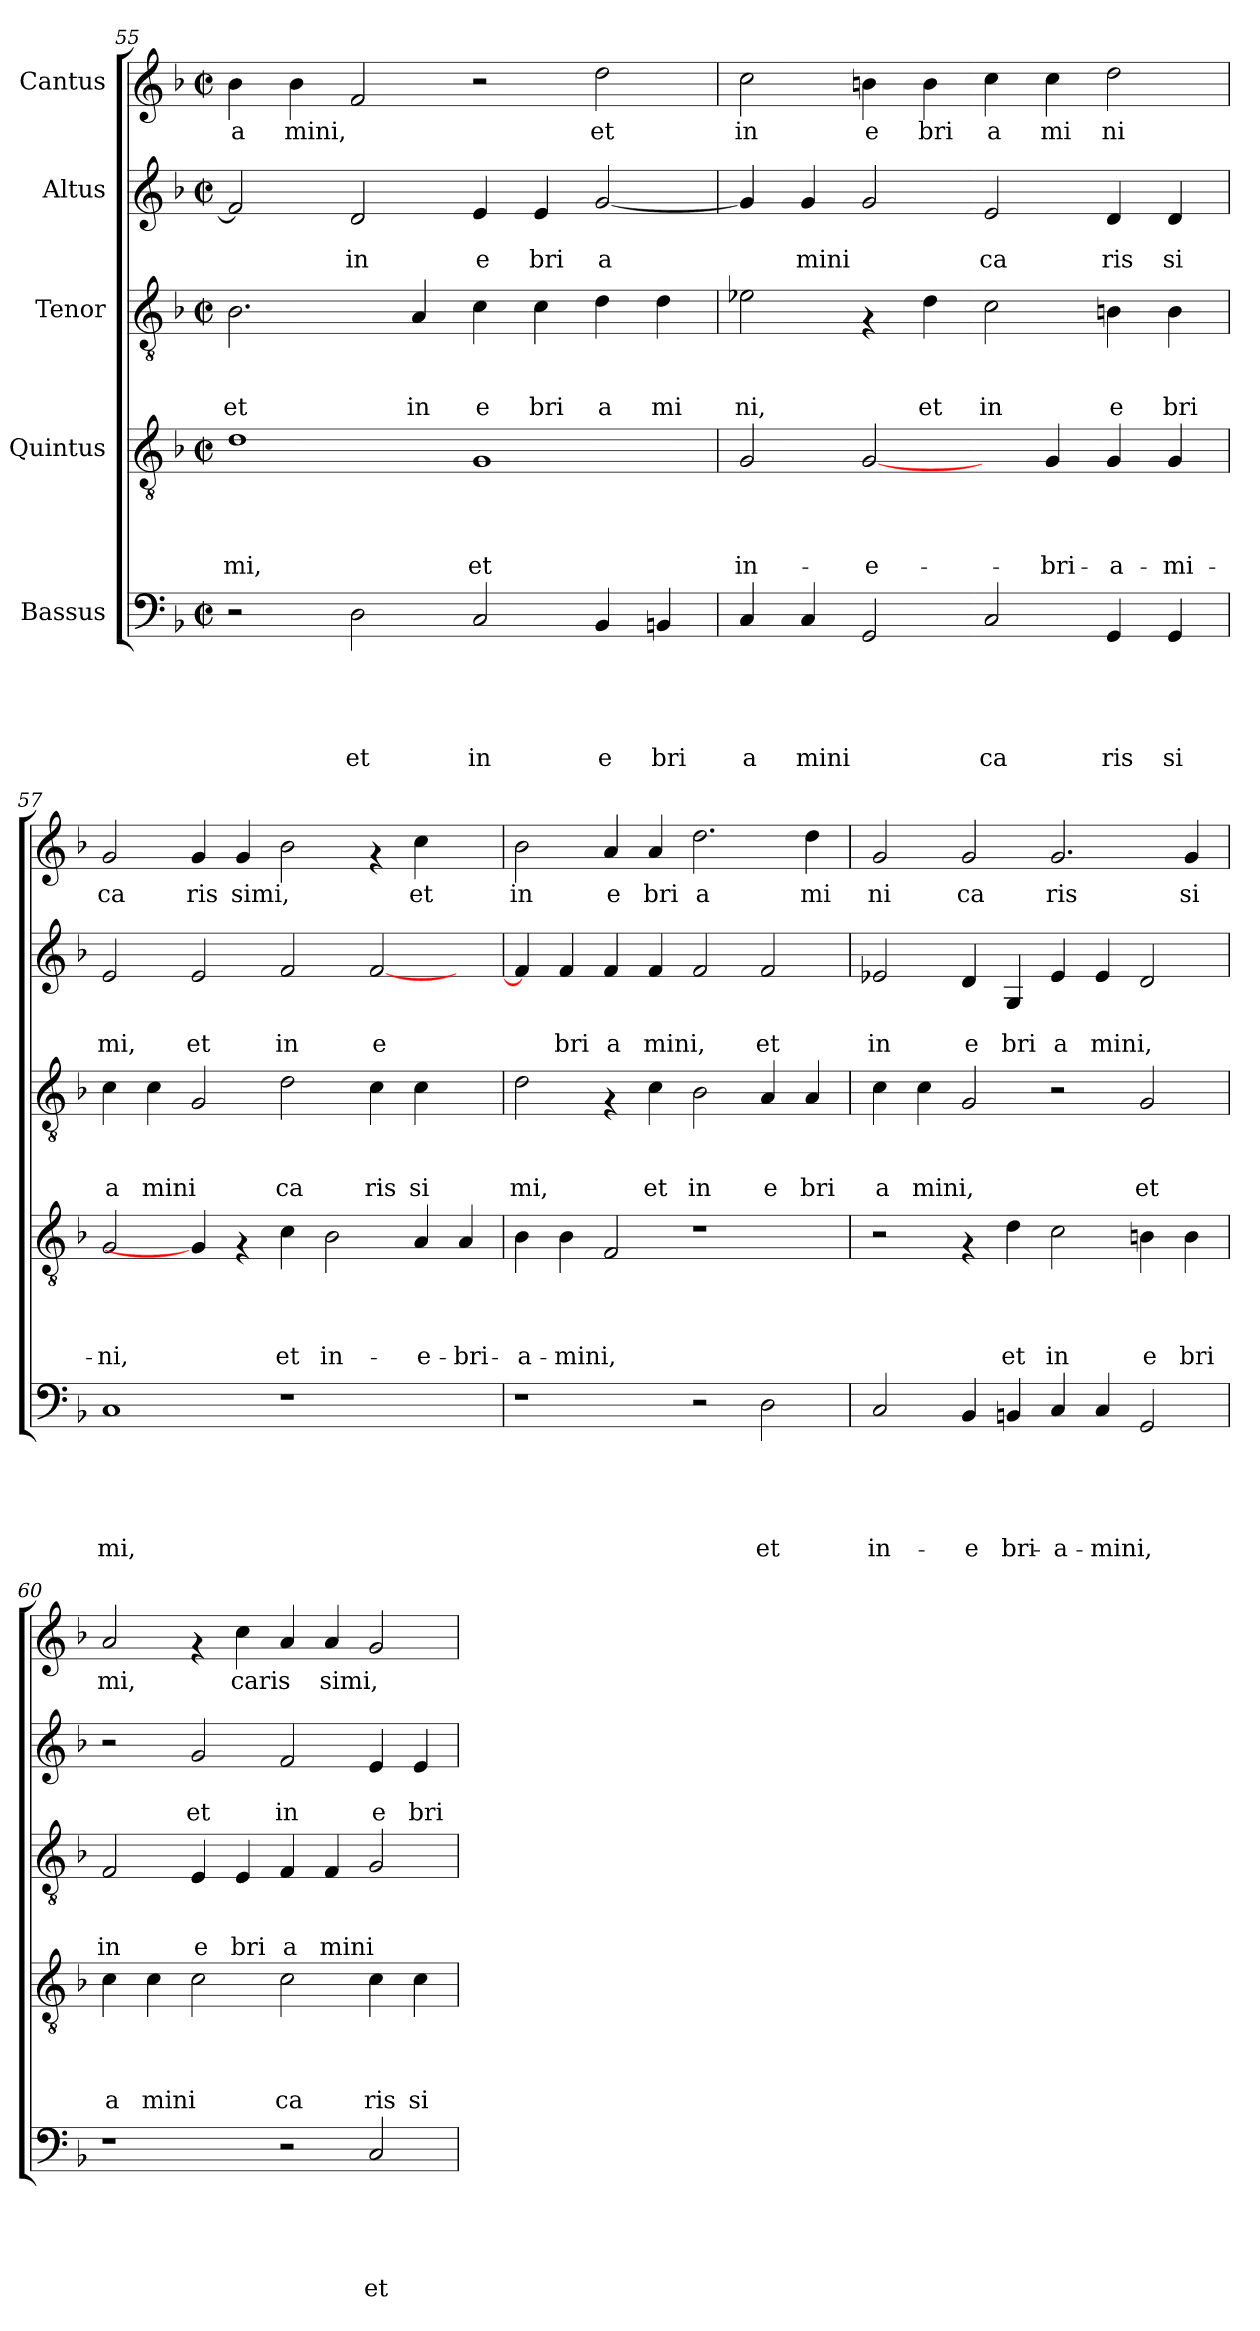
**kern	**text	**text	**text	**text	**text	**kern	**text	**text	**text	**text	**kern	**text	**text	**text	**kern	**text	**text	**kern	**text
*part5	*part5	*part5	*part5	*part5	*part5	*part4	*part4	*part4	*part4	*part4	*part3	*part3	*part3	*part3	*part2	*part2	*part2	*part1	*part1
*staff5	*staff5	*staff5	*staff5	*staff5	*staff5	*staff4	*staff4	*staff4	*staff4	*staff4	*staff3	*staff3	*staff3	*staff3	*staff2	*staff2	*staff2	*staff1	*staff1
*I"Bassus	*	*	*	*	*	*I"Quintus	*	*	*	*	*I"Tenor	*	*	*	*I"Altus	*	*	*I"Cantus	*
*clefF4	*	*	*	*	*	*clefGv2	*	*	*	*	*clefGv2	*	*	*	*clefG2	*	*	*clefG2	*
*k[b-]	*	*	*	*	*	*k[b-]	*	*	*	*	*k[b-]	*	*	*	*k[b-]	*	*	*k[b-]	*
*F:	*	*	*	*	*	*F:	*	*	*	*	*F:	*	*	*	*F:	*	*	*F:	*
*M2/2	*	*	*	*	*	*M2/2	*	*	*	*	*M2/2	*	*	*	*M2/2	*	*	*M2/2	*
*met(c|)	*	*	*	*	*	*met(c|)	*	*	*	*	*met(c|)	*	*	*	*met(c|)	*	*	*met(c|)	*
=55	=55	=55	=55	=55	=55	=55	=55	=55	=55	=55	=55	=55	=55	=55	=55	=55	=55	=55	=55
!	!	!	!	!	!	!	!	!	!	!LO:LY:b	!	!	!	!LO:LY:b	!	!	!	!	!LO:LY:b
2r	.	.	.	.	.	1d	.	.	.	-mi,	2.B-\	.	.	et	2f/]	.	.	4b-\	a
!	!	!	!	!	!	!	!	!	!	!	!	!	!	!	!	!	!	!	!LO:LY:b
.	.	.	.	.	.	.	.	.	.	.	.	.	.	.	.	.	.	4b-\	mini,
!	!	!	!	!	!LO:LY:b	!	!	!	!	!	!	!	!	!	!	!	!LO:LY:b	!	!
2D\	.	.	.	.	et	.	.	.	.	.	.	.	.	.	2d/	.	in	2f/	.
!	!	!	!	!	!	!	!	!	!	!	!	!	!	!LO:LY:b	!	!	!	!	!
.	.	.	.	.	.	.	.	.	.	.	4A/	.	.	in	.	.	.	.	.
!	!	!	!	!	!LO:LY:b	!	!	!	!	!LO:LY:b	!	!	!	!LO:LY:b	!	!	!LO:LY:b	!	!
2C/	.	.	.	.	in	1G	.	.	.	et	4c\	.	.	e	4e/	.	e	2r	.
!	!	!	!	!	!	!	!	!	!	!	!	!	!	!LO:LY:b	!	!	!LO:LY:b	!	!
.	.	.	.	.	.	.	.	.	.	.	4c\	.	.	bri	4e/	.	bri	.	.
!	!	!	!	!	!LO:LY:b	!	!	!	!	!	!	!	!	!LO:LY:b	!	!	!LO:LY:b	!	!LO:LY:b
4BB-/	.	.	.	.	e	.	.	.	.	.	4d\	.	.	a	[<2g/	.	a	2dd\	et
!	!	!	!	!	!LO:LY:b	!	!	!	!	!	!	!	!	!LO:LY:b	!	!	!	!	!
4BBn/	.	.	.	.	bri	.	.	.	.	.	4d\	.	.	mi	.	.	.	.	.
=56	=56	=56	=56	=56	=56	=56	=56	=56	=56	=56	=56	=56	=56	=56	=56	=56	=56	=56	=56
!	!	!	!	!	!LO:LY:b	!	!	!	!	!LO:LY:b	!	!	!	!LO:LY:b	!	!	!	!	!LO:LY:b
4C/	.	.	.	.	a	2G/	.	.	.	in-	2e-X\	.	.	ni,	4g/]	.	.	2cc\	in
!	!	!	!	!	!LO:LY:b	!	!	!	!	!	!	!	!	!	!	!	!LO:LY:b	!	!
4C/	.	.	.	.	mini	.	.	.	.	.	.	.	.	.	4g/	.	mini	.	.
!	!	!	!	!	!	!	!	!	!	!LO:LY:b	!	!	!	!	!	!	!	!	!LO:LY:b
2GG/	.	.	.	.	.	[2G/	.	.	.	-e-	4rF	.	.	.	2g/	.	.	4bn\	e
!	!	!	!	!	!	!	!	!	!	!	!	!	!	!LO:LY:b	!	!	!	!	!LO:LY:b
.	.	.	.	.	.	.	.	.	.	.	4d\	.	.	et	.	.	.	4b\	bri
!	!	!	!	!	!LO:LY:b	!	!	!	!	!	!	!	!	!LO:LY:b	!	!	!LO:LY:b	!	!LO:LY:b
2C/	.	.	.	.	ca	4ryy	.	.	.	.	2c\	.	.	in	2e/	.	ca	4cc\	a
!	!	!	!	!	!	!	!	!	!	!LO:LY:b	!	!	!	!	!	!	!	!	!LO:LY:b
.	.	.	.	.	.	4G/	.	.	.	-bri-	.	.	.	.	.	.	.	4cc\	mi
!	!	!	!	!	!LO:LY:b	!	!	!	!	!LO:LY:b	!	!	!	!LO:LY:b	!	!	!LO:LY:b	!	!LO:LY:b
4GG/	.	.	.	.	ris	4G/	.	.	.	-a-	4Bn\	.	.	e	4d/	.	ris	2dd\	ni
!	!	!	!	!	!LO:LY:b	!	!	!	!	!LO:LY:b	!	!	!	!LO:LY:b	!	!	!LO:LY:b	!	!
4GG/	.	.	.	.	si	4G/	.	.	.	-mi-	4B\	.	.	bri	4d/	.	si	.	.
=57	=57	=57	=57	=57	=57	=57	=57	=57	=57	=57	=57	=57	=57	=57	=57	=57	=57	=57	=57
!	!	!	!	!	!LO:LY:b	!	!	!	!	!LO:LY:b	!	!	!	!LO:LY:b	!	!	!LO:LY:b	!	!LO:LY:b
1C	.	.	.	.	mi,	2G/	.	.	.	-ni,	4c\	.	.	a	2e/	.	mi,	2g/	ca
!	!	!	!	!	!	!	!	!	!	!	!	!	!	!LO:LY:b	!	!	!	!	!
.	.	.	.	.	.	.	.	.	.	.	4c\	.	.	mini	.	.	.	.	.
!	!	!	!	!	!	!	!	!	!	!	!	!	!	!	!	!	!LO:LY:b	!	!LO:LY:b
.	.	.	.	.	.	4G/]	.	.	.	.	2G/	.	.	.	2e/	.	et	4g/	ris
!	!	!	!	!	!	!	!	!	!	!	!	!	!	!	!	!	!	!	!LO:LY:b
.	.	.	.	.	.	4rF	.	.	.	.	.	.	.	.	.	.	.	4g/	simi,
!	!	!	!	!	!	!	!	!	!	!LO:LY:b	!	!	!	!LO:LY:b	!	!	!LO:LY:b	!	!
1r	.	.	.	.	.	4c\	.	.	.	et	2d\	.	.	ca	2f/	.	in	2b-\	.
!	!	!	!	!	!	!	!	!	!	!LO:LY:b	!	!	!	!	!	!	!	!	!
.	.	.	.	.	.	2B-\	.	.	.	in-	.	.	.	.	.	.	.	.	.
!	!	!	!	!	!	!	!	!	!	!	!	!	!	!LO:LY:b	!	!	!LO:LY:b	!	!
.	.	.	.	.	.	.	.	.	.	.	4c\	.	.	ris	[<2f/	.	e	4rf	.
!	!	!	!	!	!	!	!	!	!	!LO:LY:b	!	!	!	!LO:LY:b	!	!	!	!	!LO:LY:b
.	.	.	.	.	.	4A/	.	.	.	-e-	4c\	.	.	si	.	.	.	4cc\	et
!	!	!	!	!	!	!	!	!	!	!LO:LY:b	!	!	!	!	!	!	!	!	!
4ryy	.	.	.	.	.	4A/	.	.	.	-bri-	4ryy	.	.	.	4ryy	.	.	4ryy	.
=58	=58	=58	=58	=58	=58	=58	=58	=58	=58	=58	=58	=58	=58	=58	=58	=58	=58	=58	=58
!	!	!	!	!	!	!	!	!	!	!LO:LY:b	!	!	!	!LO:LY:b	!	!	!	!	!LO:LY:b
1r	.	.	.	.	.	4B-\	.	.	.	-a-	2d\	.	.	mi,	4f/]	.	.	2b-\	in
!	!	!	!	!	!	!	!	!	!	!LO:LY:b	!	!	!	!	!	!	!LO:LY:b	!	!
.	.	.	.	.	.	4B-\	.	.	.	-mini,	.	.	.	.	4f/	.	bri	.	.
!	!	!	!	!	!	!	!	!	!	!	!	!	!	!	!	!	!LO:LY:b	!	!LO:LY:b
.	.	.	.	.	.	2F/	.	.	.	.	4rF	.	.	.	4f/	.	a	4a/	e
!	!	!	!	!	!	!	!	!	!	!	!	!	!	!LO:LY:b	!	!	!LO:LY:b	!	!LO:LY:b
.	.	.	.	.	.	.	.	.	.	.	4c\	.	.	et	4f/	.	mini,	4a/	bri
!	!	!	!	!	!	!	!	!	!	!	!	!	!	!LO:LY:b	!	!	!	!	!LO:LY:b
2r	.	.	.	.	.	1r	.	.	.	.	2B-\	.	.	in	2f/	.	.	2.dd\	a
!	!	!	!	!	!LO:LY:b	!	!	!	!	!	!	!	!	!LO:LY:b	!	!	!LO:LY:b	!	!
2D\	.	.	.	.	et	.	.	.	.	.	4A/	.	.	e	2f/	.	et	.	.
!	!	!	!	!	!	!	!	!	!	!	!	!	!	!LO:LY:b	!	!	!	!	!LO:LY:b
.	.	.	.	.	.	.	.	.	.	.	4A/	.	.	bri	.	.	.	4dd\	mi
!!LO:LB:g=z
=59	=59	=59	=59	=59	=59	=59	=59	=59	=59	=59	=59	=59	=59	=59	=59	=59	=59	=59	=59
!	!	!	!	!	!LO:LY:b	!	!	!	!	!	!	!	!	!LO:LY:b	!	!	!LO:LY:b	!	!LO:LY:b
2C/	.	.	.	.	in-	2r	.	.	.	.	4c\	.	.	a	2e-X/	.	in	2g/	ni
!	!	!	!	!	!	!	!	!	!	!	!	!	!	!LO:LY:b	!	!	!	!	!
.	.	.	.	.	.	.	.	.	.	.	4c\	.	.	mini,	.	.	.	.	.
!	!	!	!	!	!LO:LY:b	!	!	!	!	!	!	!	!	!	!	!	!LO:LY:b	!	!LO:LY:b
4BB-/	.	.	.	.	-e	4rF	.	.	.	.	2G/	.	.	.	4d/	.	e	2g/	ca
!	!	!	!	!	!LO:LY:b	!	!	!	!	!LO:LY:b	!	!	!	!	!	!	!LO:LY:b	!	!
4BBn/	.	.	.	.	bri-	4d\	.	.	.	et	.	.	.	.	4G/	.	bri	.	.
!	!	!	!	!	!LO:LY:b	!	!	!	!	!LO:LY:b	!	!	!	!	!	!	!LO:LY:b	!	!LO:LY:b
4C/	.	.	.	.	-a-	2c\	.	.	.	in	2r	.	.	.	4e-/	.	a	2.g/	ris
!	!	!	!	!	!LO:LY:b	!	!	!	!	!	!	!	!	!	!	!	!LO:LY:b	!	!
4C/	.	.	.	.	-mini,	.	.	.	.	.	.	.	.	.	4e-/	.	mini,	.	.
!	!	!	!	!	!	!	!	!	!	!LO:LY:b	!	!	!	!LO:LY:b	!	!	!	!	!
2GG/	.	.	.	.	.	4Bn\	.	.	.	e	2G/	.	.	et	2d/	.	.	.	.
!	!	!	!	!	!	!	!	!	!	!LO:LY:b	!	!	!	!	!	!	!	!	!LO:LY:b
.	.	.	.	.	.	4B\	.	.	.	bri	.	.	.	.	.	.	.	4g/	si
=60	=60	=60	=60	=60	=60	=60	=60	=60	=60	=60	=60	=60	=60	=60	=60	=60	=60	=60	=60
!	!	!	!	!	!	!	!	!	!	!LO:LY:b	!	!	!	!LO:LY:b	!	!	!	!	!LO:LY:b
1r	.	.	.	.	.	4c\	.	.	.	a	2F/	.	.	in	2r	.	.	2a/	mi,
!	!	!	!	!	!	!	!	!	!	!LO:LY:b	!	!	!	!	!	!	!	!	!
.	.	.	.	.	.	4c\	.	.	.	mini	.	.	.	.	.	.	.	.	.
!	!	!	!	!	!	!	!	!	!	!	!	!	!	!LO:LY:b	!	!	!LO:LY:b	!	!
.	.	.	.	.	.	2c\	.	.	.	.	4E/	.	.	e	2g/	.	et	4rf	.
!	!	!	!	!	!	!	!	!	!	!	!	!	!	!LO:LY:b	!	!	!	!	!LO:LY:b
.	.	.	.	.	.	.	.	.	.	.	4E/	.	.	bri	.	.	.	4cc\	caris
!	!	!	!	!	!	!	!	!	!	!LO:LY:b	!	!	!	!LO:LY:b	!	!	!LO:LY:b	!	!
2r	.	.	.	.	.	2c\	.	.	.	ca	4F/	.	.	a	2f/	.	in	4a/	.
!	!	!	!	!	!	!	!	!	!	!	!	!	!	!LO:LY:b	!	!	!	!	!LO:LY:b
.	.	.	.	.	.	.	.	.	.	.	4F/	.	.	mini	.	.	.	4a/	simi,
!	!	!	!	!	!LO:LY:b	!	!	!	!	!LO:LY:b	!	!	!	!	!	!	!LO:LY:b	!	!
2C/	.	.	.	.	et	4c\	.	.	.	ris	2G/	.	.	.	4e/	.	e	2g/	.
!	!	!	!	!	!	!	!	!	!	!LO:LY:b	!	!	!	!	!	!	!LO:LY:b	!	!
.	.	.	.	.	.	4c\	.	.	.	si	.	.	.	.	4e/	.	bri	.	.
=	=	=	=	=	=	=	=	=	=	=	=	=	=	=	=	=	=	=	=
*-	*-	*-	*-	*-	*-	*-	*-	*-	*-	*-	*-	*-	*-	*-	*-	*-	*-	*-	*-
